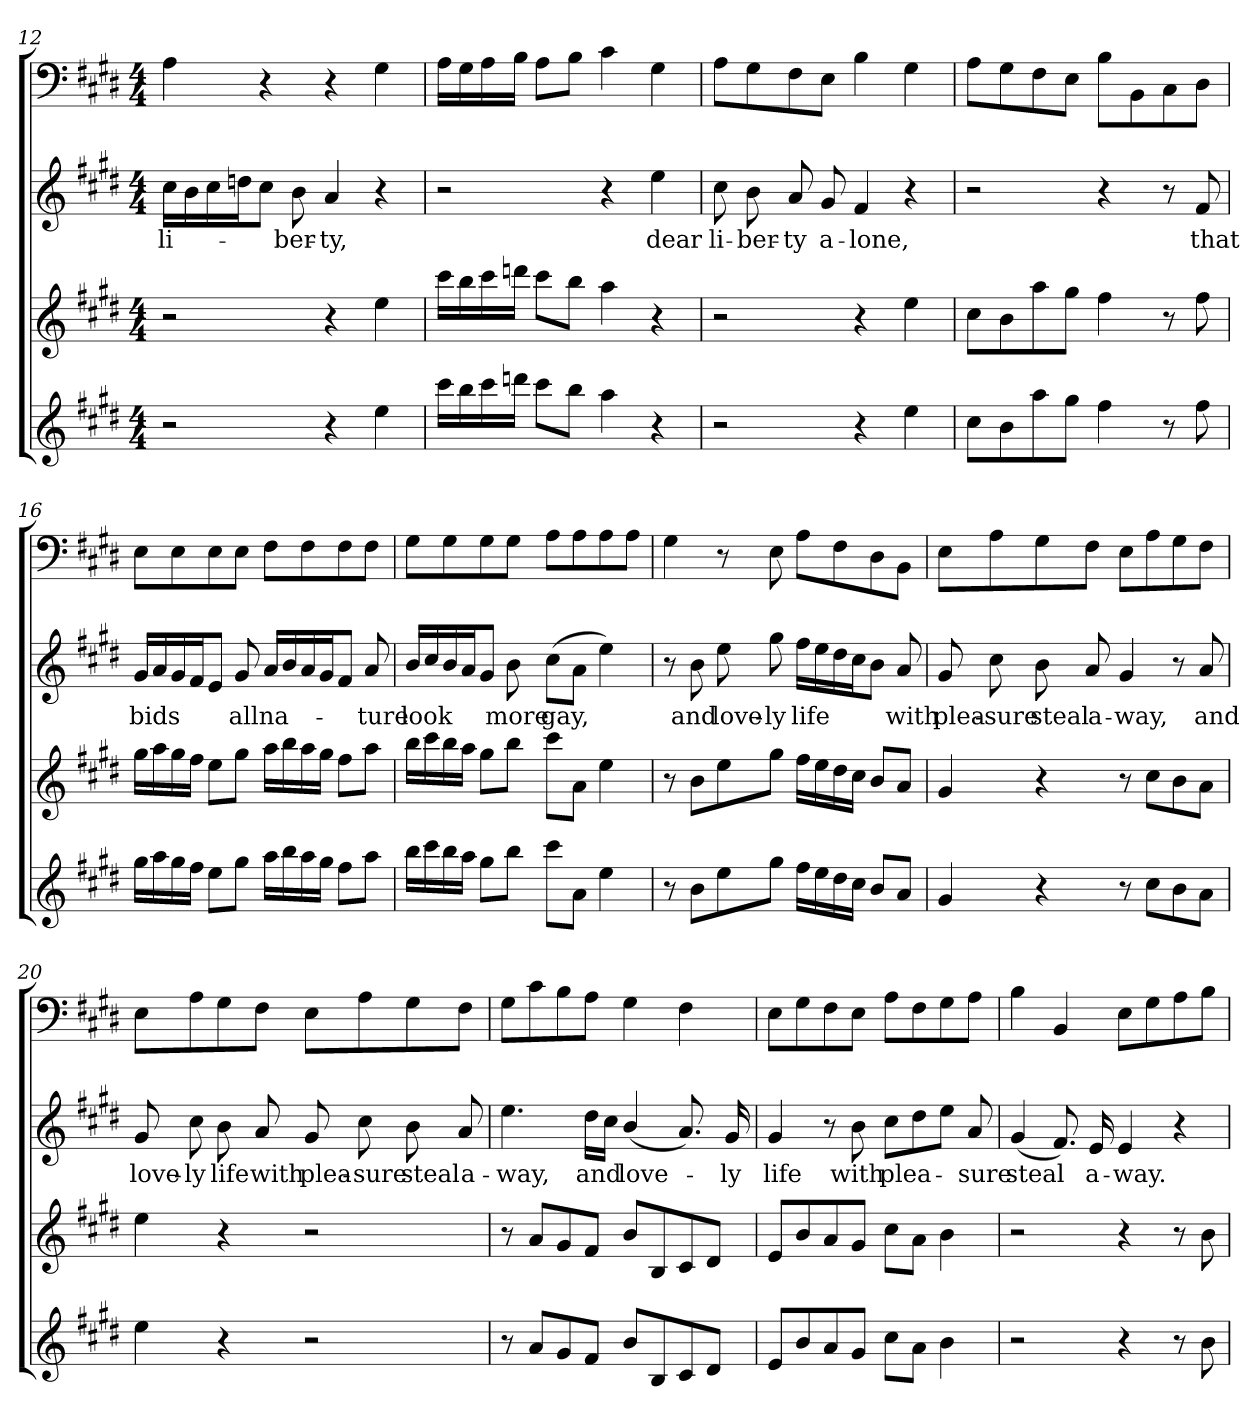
**kern	**kern	**kern	**text	**kern
*part4	*part3	*part2	*part2	*part1
*staff4	*staff3	*staff2	*staff2	*staff1
*clefG2	*clefG2	*clefG2	*	*clefF4
*k[f#c#g#d#]	*k[f#c#g#d#]	*k[f#c#g#d#]	*	*k[f#c#g#d#]
*E:	*E:	*E:	*	*E:
*M4/4	*M4/4	*M4/4	*	*M4/4
=12	=12	=12	=12	=12
2r	2r	16cc#\LL	li-	4A\
.	.	16b\	.	.
.	.	16cc#\	.	.
.	.	16ddn\J	.	.
.	.	8cc#\J	.	4r
.	.	8b\	-ber-	.
4r	4r	4a/	-ty,	4r
4ee\	4ee\	4r	.	4G#\
=13	=13	=13	=13	=13
16ccc#\LL	16ccc#\LL	2r	.	16A\LL
16bb\	16bb\	.	.	16G#\
16ccc#\	16ccc#\	.	.	16A\
16dddn\JJ	16dddn\JJ	.	.	16B\JJ
8ccc#\L	8ccc#\L	.	.	8A\L
8bb\J	8bb\J	.	.	8B\J
4aa\	4aa\	4r	.	4c#\
4r	4r	4ee\	dear	4G#\
=14	=14	=14	=14	=14
2r	2r	8cc#\	li-	8A\L
.	.	8b\	-ber-	8G#\
.	.	8a/	-ty	8F#\
.	.	8g#/	a-	8E\J
4r	4r	4f#/	-lone,	4B\
4ee\	4ee\	4r	.	4G#\
=15	=15	=15	=15	=15
8cc#\L	8cc#\L	2r	.	8A\L
8b\	8b\	.	.	8G#\
8aa\	8aa\	.	.	8F#\
8gg#\J	8gg#\J	.	.	8E\J
4ff#\	4ff#\	4r	.	8B\L
.	.	.	.	8BB\
8r	8r	8r	.	8C#\
8ff#\	8ff#\	8f#/	that	8D#\J
=16	=16	=16	=16	=16
16gg#\LL	16gg#\LL	16g#/LL	bids	8E\L
16aa\	16aa\	16a/	.	.
16gg#\	16gg#\	16g#/	.	8E\
16ff#\JJ	16ff#\JJ	16f#/J	.	.
8ee\L	8ee\L	8e/J	.	8E\
8gg#\J	8gg#\J	8g#/	all	8E\J
16aa\LL	16aa\LL	16a/LL	na-	8F#\L
16bb\	16bb\	16b/	.	.
16aa\	16aa\	16a/	.	8F#\
16gg#\JJ	16gg#\JJ	16g#/J	.	.
8ff#\L	8ff#\L	8f#/J	.	8F#\
8aa\J	8aa\J	8a/	-ture	8F#\J
=17	=17	=17	=17	=17
16bb\LL	16bb\LL	16b/LL	look	8G#\L
16ccc#\	16ccc#\	16cc#/	.	.
16bb\	16bb\	16b/	.	8G#\
16aa\JJ	16aa\JJ	16a/J	.	.
8gg#\L	8gg#\L	8g#/J	.	8G#\
8bb\J	8bb\J	8b\	more	8G#\J
8ccc#\L	8ccc#\L	(8cc#\L	gay,	8A\L
8a\J	8a\J	8a\J	.	8A\
4ee\	4ee\	4ee\)	.	8A\
.	.	.	.	8A\J
=18	=18	=18	=18	=18
8r	8r	8r	.	4G#\
8b\L	8b\L	8b\	and	.
8ee\	8ee\	8ee\	love-	8r
8gg#\J	8gg#\J	8gg#\	-ly	8E\
16ff#\LL	16ff#\LL	16ff#\LL	life	8A\L
16ee\	16ee\	16ee\	.	.
16dd#\	16dd#\	16dd#\	.	8F#\
16cc#\JJ	16cc#\JJ	16cc#\J	.	.
8b/L	8b/L	8b\J	.	8D#\
8a/J	8a/J	8a/	with	8BB\J
=19	=19	=19	=19	=19
4g#/	4g#/	8g#/	plea-	8E\L
.	.	8cc#\	-sure	8A\
4r	4r	8b\	steal	8G#\
.	.	8a/	a-	8F#\J
8r	8r	4g#/	-way,	8E\L
8cc#\L	8cc#\L	.	.	8A\
8b\	8b\	8r	.	8G#\
8a\J	8a\J	8a/	and	8F#\J
=20	=20	=20	=20	=20
4ee\	4ee\	8g#/	love-	8E\L
.	.	8cc#\	-ly	8A\
4r	4r	8b\	life	8G#\
.	.	8a/	with	8F#\J
2r	2r	8g#/	plea-	8E\L
.	.	8cc#\	-sure	8A\
.	.	8b\	steal	8G#\
.	.	8a/	a-	8F#\J
=21	=21	=21	=21	=21
8r	8r	4.ee\	-way,	8G#\L
8a/L	8a/L	.	.	8c#\
8g#/	8g#/	.	.	8B\
8f#/J	8f#/J	16dd#\LL	and	8A\J
.	.	16cc#\JJ	.	.
8b/L	8b/L	(4b/	love-	4G#\
8B/	8B/	.	.	.
8c#/	8c#/	8.a/)	.	4F#\
8d#/J	8d#/J	.	.	.
.	.	16g#/	-ly	.
=22	=22	=22	=22	=22
8e/L	8e/L	4g#/	life	8E\L
8b/	8b/	.	.	8G#\
8a/	8a/	8r	.	8F#\
8g#/J	8g#/J	8b\	with	8E\J
8cc#\L	8cc#\L	8cc#\L	plea-	8A\L
8a\J	8a\J	8dd#\	.	8F#\
4b\	4b\	8ee\J	.	8G#\
.	.	8a/	-sure	8A\J
=23	=23	=23	=23	=23
2r	2r	(4g#/	steal	4B\
.	.	8.f#/)	.	4BB/
.	.	16e/	a-	.
4r	4r	4e/	-way.	8E\L
.	.	.	.	8G#\
8r	8r	4r	.	8A\
8b\	8b\	.	.	8B\J
=	=	=	=	=
*-	*-	*-	*-	*-
